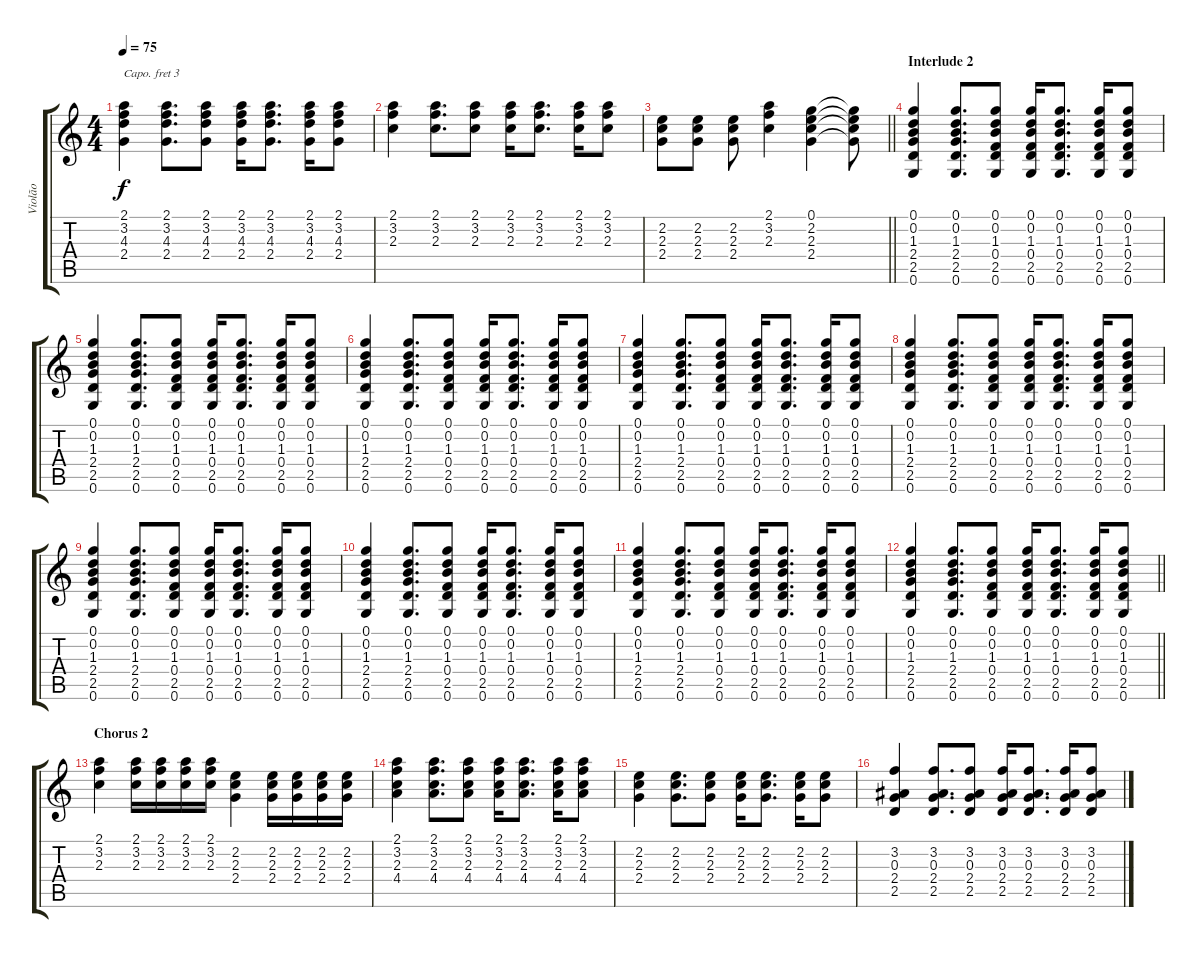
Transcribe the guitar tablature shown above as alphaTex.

\track ("Violão" "Violão") {instrument acousticguitarsteel}
\staff {score tabs}
\capo 3
\tuning (E4 B3 G3 D3 A2 E2) {hide}
\ts (4 4)
\tempo 75
\clef g2
\ks c
(2.1 3.2 4.3 2.4).4{dy f} (2.1 3.2 4.3 2.4).8{d} (2.1 3.2 4.3 2.4).8 (2.1 3.2 4.3 2.4).16 (2.1 3.2 4.3 2.4).8{d} (2.1 3.2 4.3 2.4).16 (2.1 3.2 4.3 2.4).8 |
(2.1 3.2 2.3).4 (2.1 3.2 2.3).8{d} (2.1 3.2 2.3).8 (2.1 3.2 2.3).16 (2.1 3.2 2.3).8{d} (2.1 3.2 2.3).16 (2.1 3.2 2.3).8 |
\barLineRight lightlight
(2.2 2.3 2.4).8 (2.2 2.3 2.4).8 (2.2 2.3 2.4).8 (2.1 3.2 2.3).4 (0.1 2.2 2.3 2.4).4 (0.1{t} 2.2{t} 2.3{t} 2.4{t}).8 |
\section ("" "Interlude 2")
(0.1 0.2 1.3 2.4 2.5 0.6).4 (0.1 0.2 1.3 2.4 2.5 0.6).8{d} (0.1 0.2 1.3 0.4 2.5 0.6).8 (0.1 0.2 1.3 0.4 2.5 0.6).16 (0.1 0.2 1.3 0.4 2.5 0.6).8{d} (0.1 0.2 1.3 0.4 2.5 0.6).16 (0.1 0.2 1.3 0.4 2.5 0.6).8 |
(0.1 0.2 1.3 2.4 2.5 0.6).4 (0.1 0.2 1.3 2.4 2.5 0.6).8{d} (0.1 0.2 1.3 0.4 2.5 0.6).8 (0.1 0.2 1.3 0.4 2.5 0.6).16 (0.1 0.2 1.3 0.4 2.5 0.6).8{d} (0.1 0.2 1.3 0.4 2.5 0.6).16 (0.1 0.2 1.3 0.4 2.5 0.6).8 |
(0.1 0.2 1.3 2.4 2.5 0.6).4 (0.1 0.2 1.3 2.4 2.5 0.6).8{d} (0.1 0.2 1.3 0.4 2.5 0.6).8 (0.1 0.2 1.3 0.4 2.5 0.6).16 (0.1 0.2 1.3 0.4 2.5 0.6).8{d} (0.1 0.2 1.3 0.4 2.5 0.6).16 (0.1 0.2 1.3 0.4 2.5 0.6).8 |
(0.1 0.2 1.3 2.4 2.5 0.6).4 (0.1 0.2 1.3 2.4 2.5 0.6).8{d} (0.1 0.2 1.3 0.4 2.5 0.6).8 (0.1 0.2 1.3 0.4 2.5 0.6).16 (0.1 0.2 1.3 0.4 2.5 0.6).8{d} (0.1 0.2 1.3 0.4 2.5 0.6).16 (0.1 0.2 1.3 0.4 2.5 0.6).8 |
(0.1 0.2 1.3 2.4 2.5 0.6).4 (0.1 0.2 1.3 2.4 2.5 0.6).8{d} (0.1 0.2 1.3 0.4 2.5 0.6).8 (0.1 0.2 1.3 0.4 2.5 0.6).16 (0.1 0.2 1.3 0.4 2.5 0.6).8{d} (0.1 0.2 1.3 0.4 2.5 0.6).16 (0.1 0.2 1.3 0.4 2.5 0.6).8 |
(0.1 0.2 1.3 2.4 2.5 0.6).4 (0.1 0.2 1.3 2.4 2.5 0.6).8{d} (0.1 0.2 1.3 0.4 2.5 0.6).8 (0.1 0.2 1.3 0.4 2.5 0.6).16 (0.1 0.2 1.3 0.4 2.5 0.6).8{d} (0.1 0.2 1.3 0.4 2.5 0.6).16 (0.1 0.2 1.3 0.4 2.5 0.6).8 |
(0.1 0.2 1.3 2.4 2.5 0.6).4 (0.1 0.2 1.3 2.4 2.5 0.6).8{d} (0.1 0.2 1.3 0.4 2.5 0.6).8 (0.1 0.2 1.3 0.4 2.5 0.6).16 (0.1 0.2 1.3 0.4 2.5 0.6).8{d} (0.1 0.2 1.3 0.4 2.5 0.6).16 (0.1 0.2 1.3 0.4 2.5 0.6).8 |
(0.1 0.2 1.3 2.4 2.5 0.6).4 (0.1 0.2 1.3 2.4 2.5 0.6).8{d} (0.1 0.2 1.3 0.4 2.5 0.6).8 (0.1 0.2 1.3 0.4 2.5 0.6).16 (0.1 0.2 1.3 0.4 2.5 0.6).8{d} (0.1 0.2 1.3 0.4 2.5 0.6).16 (0.1 0.2 1.3 0.4 2.5 0.6).8 |
\barLineRight lightlight
(0.1 0.2 1.3 2.4 2.5 0.6).4 (0.1 0.2 1.3 2.4 2.5 0.6).8{d} (0.1 0.2 1.3 0.4 2.5 0.6).8 (0.1 0.2 1.3 0.4 2.5 0.6).16 (0.1 0.2 1.3 0.4 2.5 0.6).8{d} (0.1 0.2 1.3 0.4 2.5 0.6).16 (0.1 0.2 1.3 0.4 2.5 0.6).8 |
\section ("" "Chorus 2")
(2.1 3.2 2.3).4 (2.1 3.2 2.3).16 (2.1 3.2 2.3).16 (2.1 3.2 2.3).16 (2.1 3.2 2.3).16 (2.2 2.3 2.4).4 (2.2 2.3 2.4).16 (2.2 2.3 2.4).16 (2.2 2.3 2.4).16 (2.2 2.3 2.4).16 |
(2.1 3.2 2.3 4.4).4 (2.1 3.2 2.3 4.4).8{d} (2.1 3.2 2.3 4.4).8 (2.1 3.2 2.3 4.4).16 (2.1 3.2 2.3 4.4).8{d} (2.1 3.2 2.3 4.4).16 (2.1 3.2 2.3 4.4).8 |
(2.2 2.3 2.4).4 (2.2 2.3 2.4).8{d} (2.2 2.3 2.4).8 (2.2 2.3 2.4).16 (2.2 2.3 2.4).8{d} (2.2 2.3 2.4).16 (2.2 2.3 2.4).8 |
(3.2 0.3 2.4 2.5).4 (3.2 0.3 2.4 2.5).8{d} (3.2 0.3 2.4 2.5).8 (3.2 0.3 2.4 2.5).16 (3.2 0.3 2.4 2.5).8{d} (3.2 0.3 2.4 2.5).16 (3.2 0.3 2.4 2.5).8
